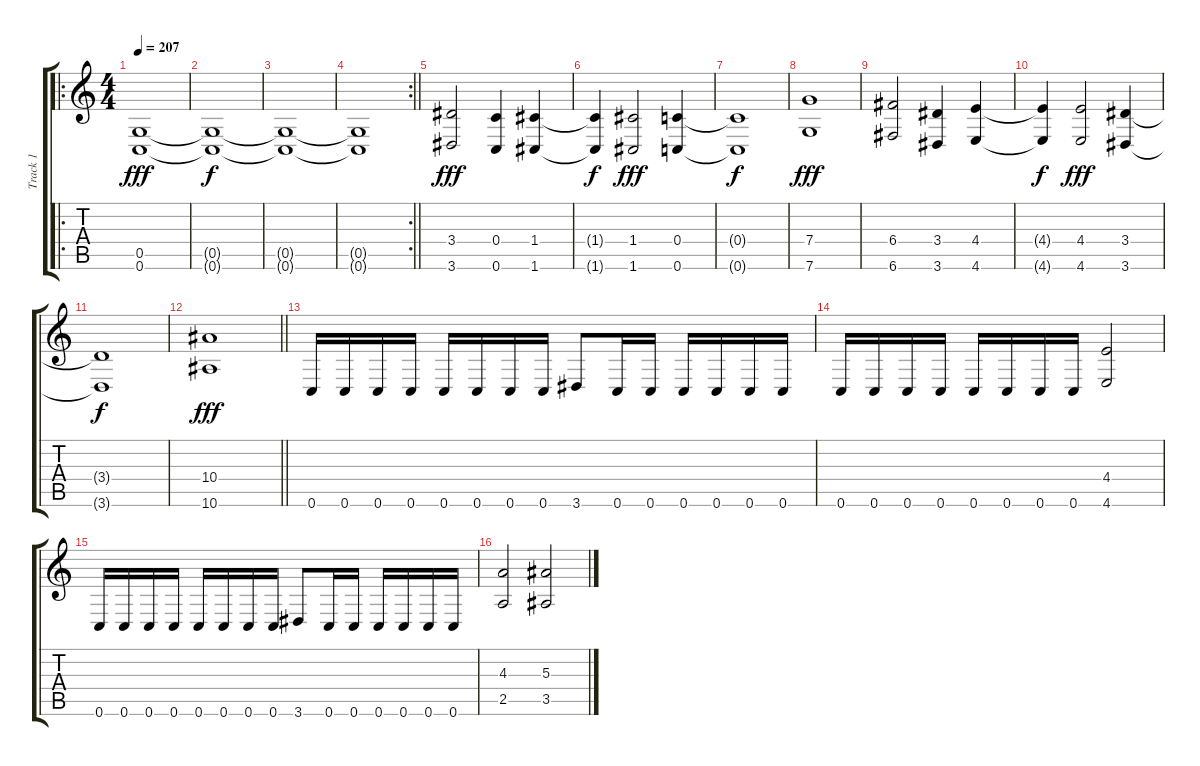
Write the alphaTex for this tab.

\track ("Track 1" "Track 1") {instrument distortionguitar}
\staff {score tabs}
\tuning (D4 A3 F3 C3 G2 C2) {hide}
\ro
\ts (4 4)
\section ("" "")
\tempo 207
\clef g2
\ks c
(0.5 0.6).1{dy fff} |
(0.5{t} 0.6{t}).1{dy f} |
(0.5{t} 0.6{t}).1 |
\rc 2
\barLineRight lightlight
(0.5{t} 0.6{t}).1 |
\section ("" "")
(3.4 3.6).2{dy fff} (0.4 0.6).4 (1.4 1.6).4 |
(1.4{t} 1.6{t}).4{dy f} (1.4 1.6).2{dy fff} (0.4 0.6).4 |
(0.4{t} 0.6{t}).1{dy f} |
(7.4 7.6).1{dy fff} |
(6.4 6.6).2 (3.4 3.6).4 (4.4 4.6).4 |
(4.4{t} 4.6{t}).4{dy f} (4.4 4.6).2{dy fff} (3.4 3.6).4 |
(3.4{t} 3.6{t}).1{dy f} |
\barLineRight lightlight
(10.4 10.6).1{dy fff} |
\section ("" "")
0.6.16 0.6.16 0.6.16 0.6.16 0.6.16 0.6.16 0.6.16 0.6.16 3.6.8 0.6.16 0.6.16 0.6.16 0.6.16 0.6.16 0.6.16 |
0.6.16 0.6.16 0.6.16 0.6.16 0.6.16 0.6.16 0.6.16 0.6.16 (4.4 4.6).2 |
0.6.16 0.6.16 0.6.16 0.6.16 0.6.16 0.6.16 0.6.16 0.6.16 3.6.8 0.6.16 0.6.16 0.6.16 0.6.16 0.6.16 0.6.16 |
(4.3 2.5).2 (5.3 3.5).2
